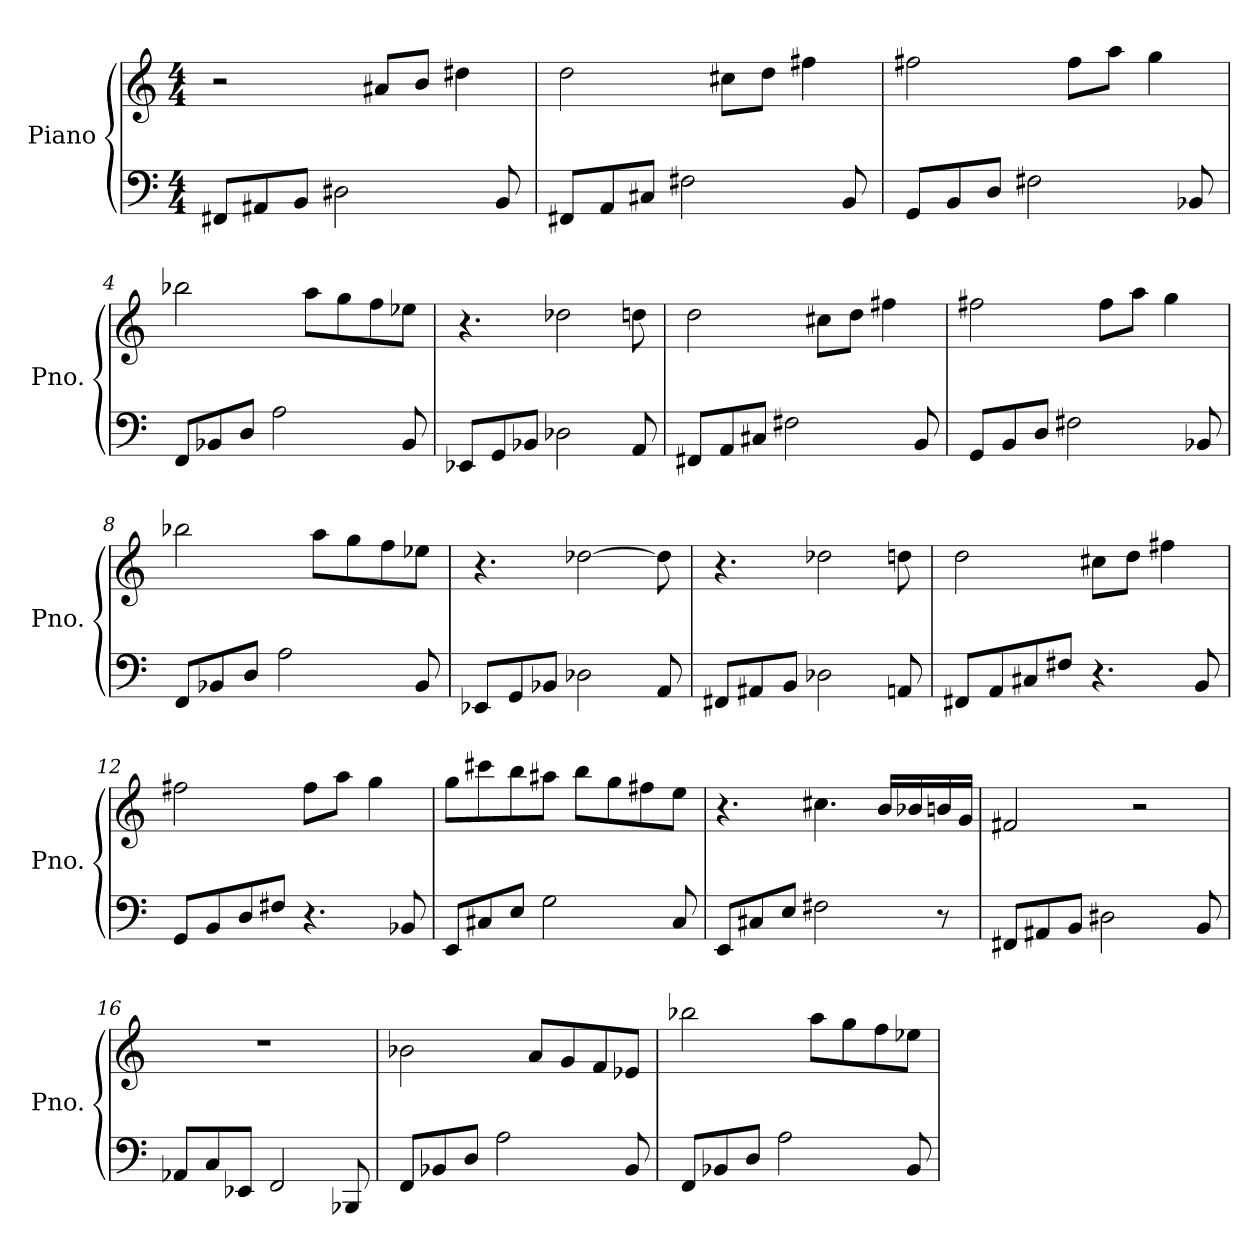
**kern	**kern
*part1	*part1
*staff2	*staff1
*I"Piano	*
*I'Pno.	*
*clefF4	*clefG2
*k[]	*k[]
*M4/4	*M4/4
*MM90	*MM90
=1	=1
8FF#X/L	2r
8AA#X/	.
8BB/J	.
2D#X\	.
.	8a#X/L
.	8b/J
.	4dd#X\
8BB/	.
=2	=2
*	*MM95
8FF#X/L	2dd\
8AA/	.
8C#X/J	.
2F#X\	.
.	8cc#X\L
.	8dd\J
.	4ff#X\
8BB/	.
=3	=3
*	*MM100
8GG/L	2ff#X\
8BB/	.
8D/J	.
2F#X\	.
.	8ff#\L
.	8aa\J
.	4gg\
8BB-X/	.
=4	=4
*	*MM105
8FF/L	2bb-X\
8BB-X/	.
8D/J	.
2A\	.
*	*MM100
.	8aa\L
.	8gg\
*	*MM95
.	8ff\
8BB-/	8ee-X\J
!!LO:LB:g=z
=5	=5
*	*MM105
8EE-X/L	4.r
8GG/	.
8BB-X/J	.
2D-X\	2dd-X\
8AA/	8ddn\
=6	=6
*	*MM110
8FF#X/L	2dd\
8AA/	.
8C#X/J	.
2F#X\	.
.	8cc#X\L
.	8dd\J
.	4ff#X\
8BB/	.
=7	=7
*	*MM115
8GG/L	2ff#X\
8BB/	.
8D/J	.
2F#X\	.
.	8ff#\L
.	8aa\J
.	4gg\
8BB-X/	.
=8	=8
*	*MM120
8FF/L	2bb-X\
8BB-X/	.
8D/J	.
2A\	.
*	*MM115
.	8aa\L
.	8gg\
.	8ff\
*	*MM110
8BB-/	8ee-X\J
=9	=9
*	*MM120
8EE-X/L	4.r
8GG/	.
8BB-X/J	.
2D-X\	[2dd-X\
8AA/	8dd-\]
!!LO:LB:g=z
=10	=10
*	*MM125
8FF#X/L	4.r
8AA#X/	.
8BB/J	.
2D-X\	2dd-X\
8AAn/	8ddn\
=11	=11
*	*MM130
8FF#X/L	2dd\
8AA/	.
8C#X/	.
8F#X/J	.
4.r	8cc#X\L
.	8dd\J
.	4ff#X\
8BB/	.
=12	=12
*	*MM135
8GG/L	2ff#X\
8BB/	.
8D/	.
8F#X/J	.
4.r	8ff#\L
.	8aa\J
.	4gg\
8BB-X/	.
=13	=13
*	*MM140
8EE/L	8gg\L
8C#X/	8ccc#X\
8E/J	8bb\
2G\	8aa#X\J
.	8bb\L
.	8gg\
.	8ff#X\
8C#/	8ee\J
!!LO:LB:g=z
=14	=14
*	*MM145
8EE/L	4.r
8C#X/	.
8E/J	.
2F#X\	4.cc#X\
.	16b/LL
.	16b-X/
8r	16bn/
.	16g/JJ
=15	=15
*	*MM150
8FF#X/L	2f#X/
8AA#X/	.
8BB/J	.
2D#X\	.
.	2r
8BB/	.
=16	=16
*	*MM155
8AA-X/L	1r
8C/	.
8EE-X/J	.
2FF/	.
8BBB-X/	.
=17	=17
*	*MM160
8FF/L	2b-X\
8BB-X/	.
8D/J	.
2A\	.
.	8a/L
.	8g/
.	8f/
8BB-/	8e-X/J
=18	=18
*	*MM165
8FF/L	2bb-X\
8BB-X/	.
8D/J	.
2A\	.
*	*MM160
.	8aa\L
.	8gg\
*	*MM155
.	8ff\
8BB-/	8ee-X\J
=	=
*-	*-
